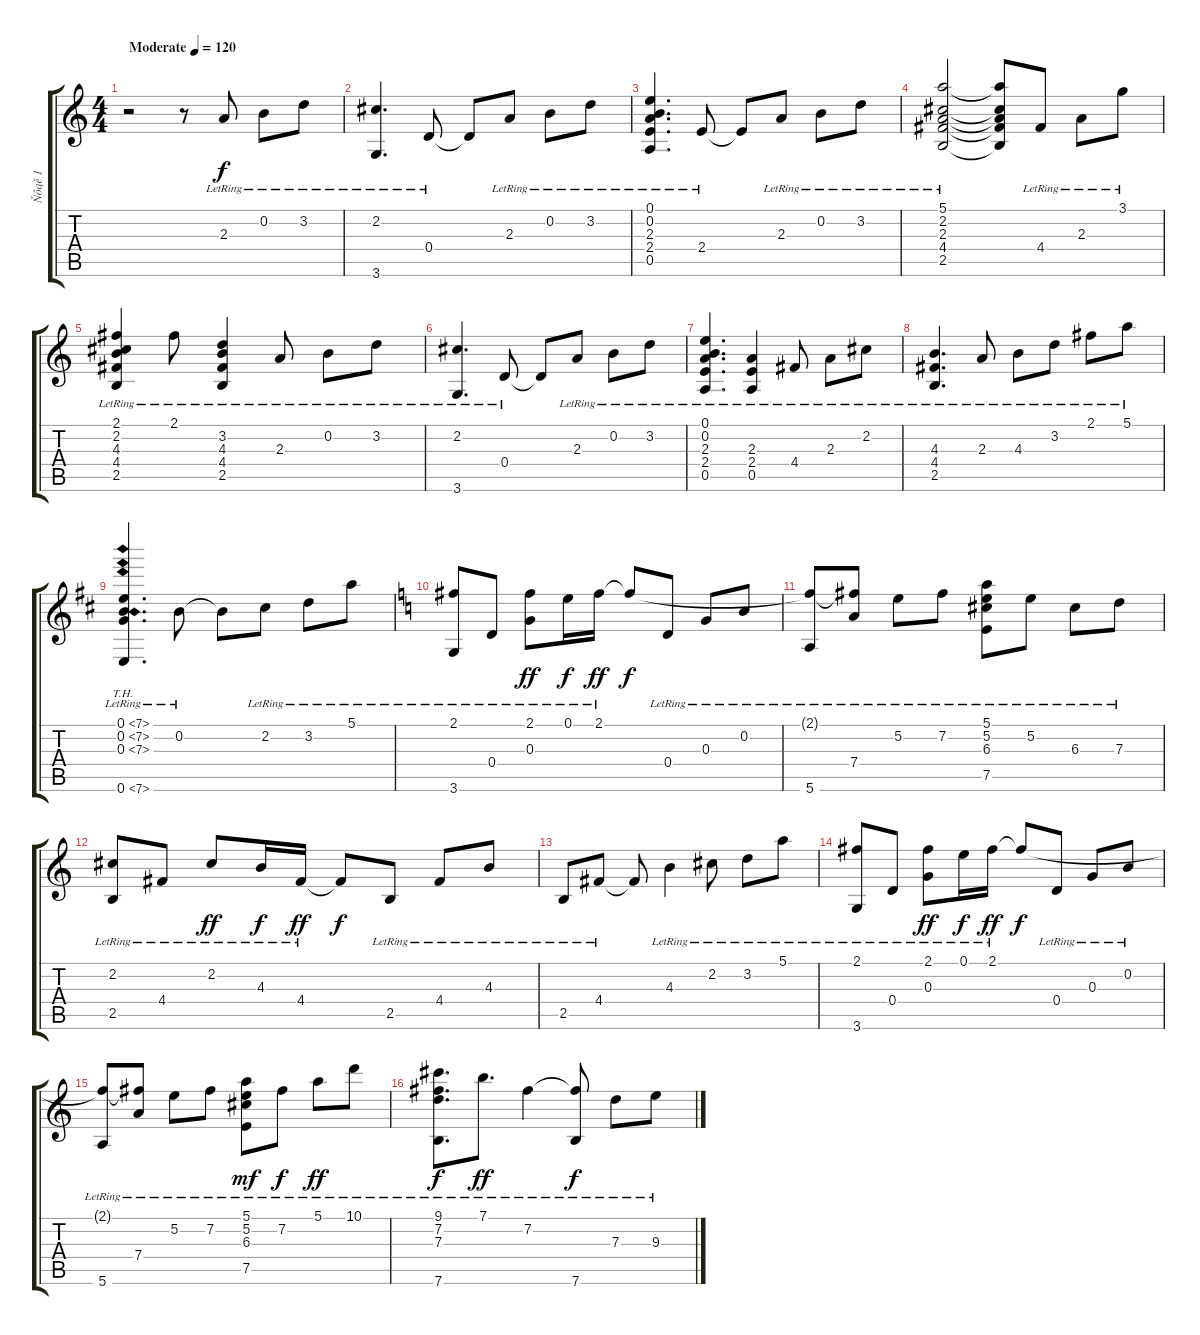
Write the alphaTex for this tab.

\track ("Ňôąě 1" "Ňôąě 1") {instrument acousticguitarsteel}
\staff {score tabs}
\tuning (E4 B3 G3 D3 A2 E2) {hide}
\ts (4 4)
\tempo (120 "Moderate")
\clef g2
\ks c
r.2{dy f instrument acousticguitarsteel} r.8 2.3{lr}.8 0.2{lr}.8 3.2{lr}.8 |
(2.2{lr} 3.6{lr}).4{d} 0.4{lr}.8 0.4{t}.8 2.3{lr}.8 0.2{lr}.8 3.2{lr}.8 |
(0.1{lr} 0.2{lr} 2.3{lr} 2.4{lr} 0.5{lr}).4{d} 2.4{lr}.8 2.4{t}.8 2.3{lr}.8 0.2{lr}.8 3.2{lr}.8 |
(5.1{lr} 2.2{lr} 2.3{lr} 4.4{lr} 2.5{lr}).2 (5.1{t} 2.2{t} 2.3{t} 4.4{t} 2.5{t}).8 4.4{lr}.8 2.3{lr}.8 3.1{lr}.8 |
(2.1{lr} 2.2{lr} 4.3{lr} 4.4{lr} 2.5{lr}).4 2.1{lr}.8 (3.2{lr} 4.3{lr} 4.4{lr} 2.5{lr}).4 2.3{lr}.8 0.2{lr}.8 3.2{lr}.8 |
(2.2{lr} 3.6{lr}).4{d} 0.4{lr}.8 0.4{t}.8 2.3{lr}.8 0.2{lr}.8 3.2{lr}.8 |
(0.1{lr} 0.2{lr} 2.3{lr} 2.4{lr} 0.5{lr}).4{d} (2.3{lr} 2.4{lr} 0.5{lr}).4 4.4{lr}.8 2.3{lr}.8 2.2{lr}.8 |
(4.3{lr} 4.4{lr} 2.5{lr}).4{d} 2.3{lr}.8 4.3{lr}.8 3.2{lr}.8 2.1{lr}.8 5.1{lr}.8 |
\ks d
(0.1{th 7 lr} 0.2{th 7 lr} 0.3{th 7 lr} 0.6{th 7 lr}).4{d} 0.2{lr}.8 0.2{t}.8 2.2{lr}.8 3.2{lr}.8 5.1{lr}.8 |
\ks c
(2.1{lr} 3.6{lr}).8 0.4{lr}.8 (2.1{lr} 0.3{lr}).8{dy ff} 0.1{lr}.16{dy f} 2.1{lr}.16{dy ff} 2.1{t}.8{dy f} 0.4{lr}.8 0.3{lr}.8 0.2{lr}.8 |
(2.1{t} 5.6{lr}).8 (2.1{t} 7.4{lr}).8 5.2{lr}.8 7.2{lr}.8 (5.1{lr} 5.2{lr} 6.3{lr} 7.5{lr}).8 5.2{lr}.8 6.3{lr}.8 7.3{lr}.8 |
(2.2{lr} 2.5{lr}).8 4.4{lr}.8 2.2{lr}.8{dy ff} 4.3{lr}.16{dy f} 4.4{lr}.16{dy ff} 4.4{t}.8{dy f} 2.5{lr}.8 4.4{lr}.8 4.3{lr}.8 |
2.5{lr}.8 4.4{lr}.8 4.4{t}.8 4.3{lr}.4 2.2{lr}.8 3.2{lr}.8 5.1{lr}.8 |
(2.1{lr} 3.6{lr}).8 0.4{lr}.8 (2.1{lr} 0.3{lr}).8{dy ff} 0.1{lr}.16{dy f} 2.1{lr}.16{dy ff} 2.1{t}.8{dy f} 0.4{lr}.8 0.3{lr}.8 0.2{lr}.8 |
(2.1{t} 5.6{lr}).8 (2.1{t} 7.4{lr}).8 5.2{lr}.8 7.2{lr}.8 (5.1{lr} 5.2{lr} 6.3{lr} 7.5{lr}).8{dy mf} 7.2{lr}.8{dy f} 5.1{lr}.8{dy ff} 10.1{lr}.8 |
(9.1{lr} 7.2{lr} 7.3{lr} 7.6{lr}).8{d dy f} 7.1{lr}.8{d dy ff} 7.2{lr}.4 (7.2{t} 7.6{lr}).8{dy f} 7.3{lr}.8 9.3{lr}.8
